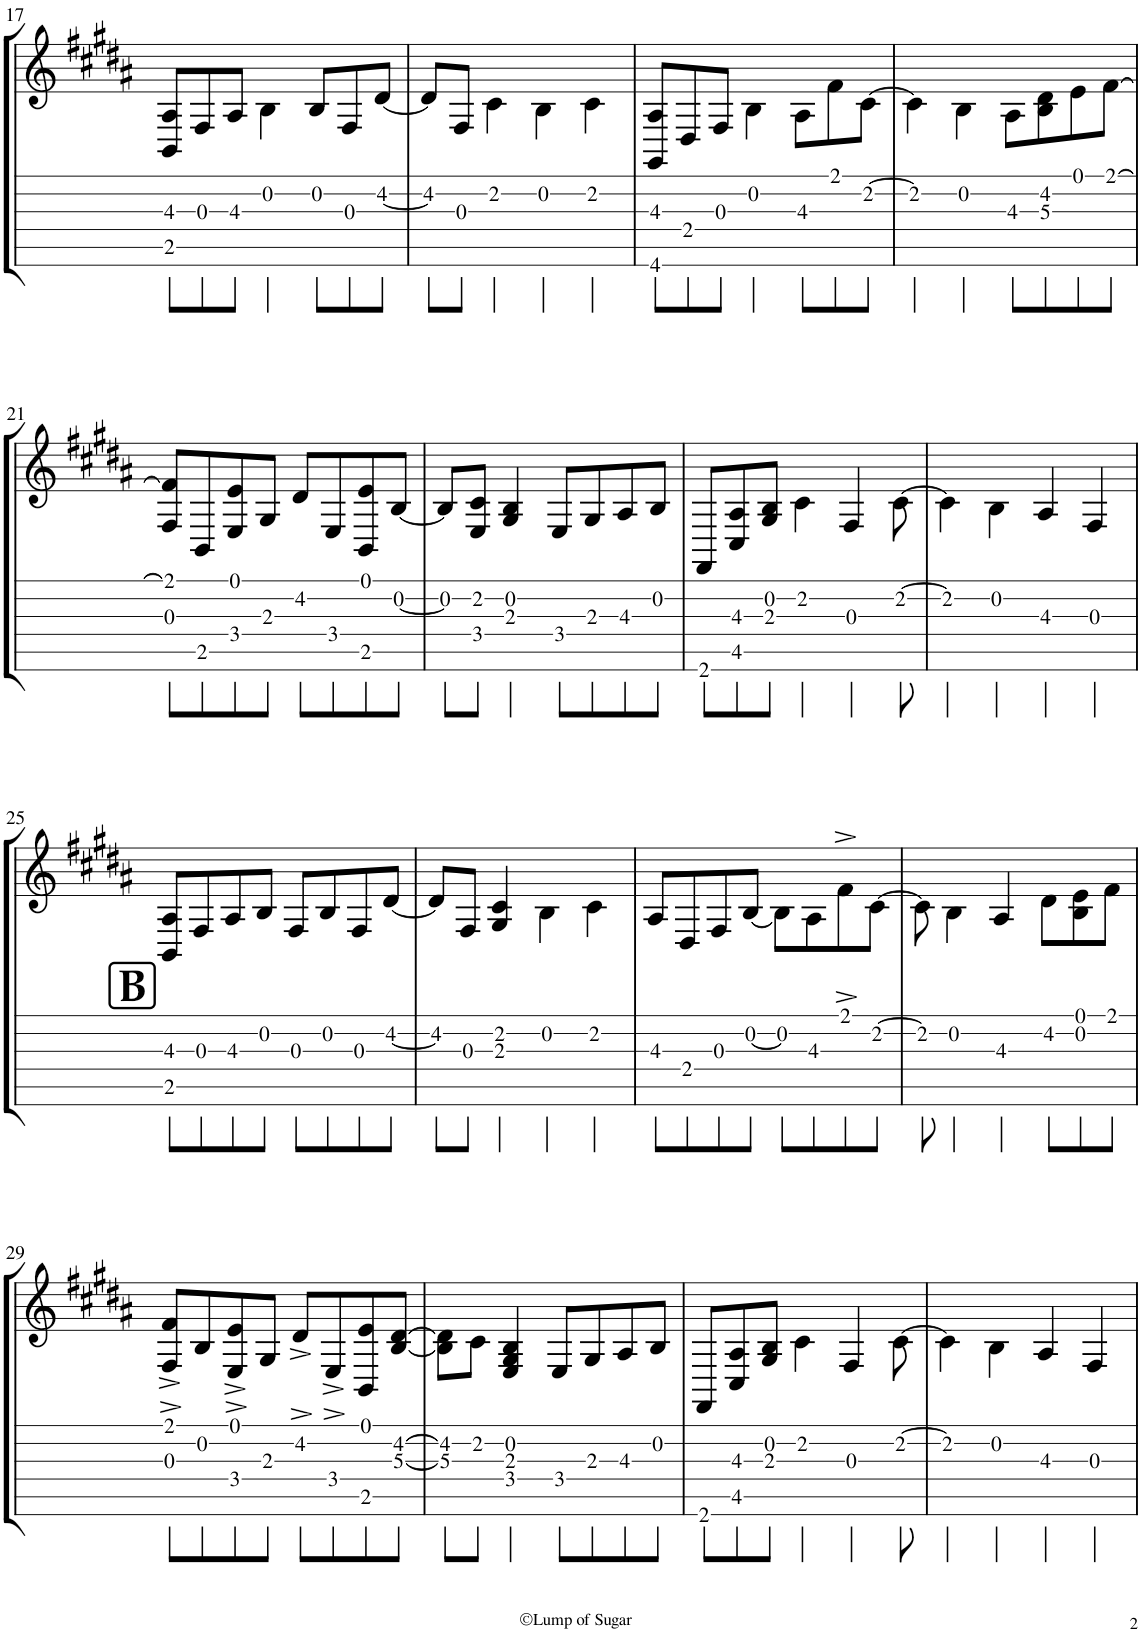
**kern	**kern
*part1	*part1
*staff2	*staff1
*I"Acoustic Guitar	*
*I'Ac Gtr	*
!!LO:PB:g=z
*	*clefG2
*k[f#c#g#d#a#]	*k[f#c#g#d#a#]
*B:	*B:
*M4/4	*M4/4
=17	=17
8BB\ 8A#\L	8BB/ 8A#/L
8F#\	8F#/
8A#\J	8A#/J
4B\	4B\
8B\L	8B/L
8F#\	8F#/
[<8d#\J	[<8d#/J
=18	=18
8d#\L]	8d#/L]
8F#\J	8F#/J
4c#\	4c#\
4B\	4B\
4c#\	4c#\
=19	=19
8GG#\ 8A#\L	8GG#/ 8A#/L
8D#\	8D#/
8F#\J	8F#/J
4B\	4B\
8A#\L	8A#\L
8f#\	8f#\
[>8c#\J	[>8c#\J
=20	=20
4c#\]	4c#\]
4B\	4B\
8A#\L	8A#\L
8B\ 8d#\	8B\ 8d#\
8e\	8e\
[>8f#\J	[>8f#\J
!!LO:LB:g=z
=21	=21
8F#\ 8f#\]L	8F#/ 8f#/]L
8BB\	8BB/
8E\ 8e\	8E/ 8e/
8G#\J	8G#/J
8d#\L	8d#/L
8E\	8E/
8BB\ 8e\	8BB/ 8e/
[<8B\J	[<8B/J
=22	=22
8B\L]	8B/L]
8E\ 8c#\J	8E/ 8c#/J
4G#\ 4B\	4G#/ 4B/
8E\L	8E/L
8G#\	8G#/
8A#\	8A#/
8B\J	8B/J
=23	=23
8FF#\L	8FF#/L
8C#\ 8A#\	8C#/ 8A#/
8G#\ 8B\J	8G#/ 8B/J
4c#\	4c#\
4F#\	4F#/
[>8c#\	[>8c#\
=24	=24
4c#\]	4c#\]
4B\	4B\
4A#\	4A#/
4F#\	4F#/
!!LO:LB:g=z
!!LO:REH:place=s1:b:B:cj:fs=18.7406:t=B
=25	=25
8BB\ 8A#\L	8BB/ 8A#/L
8F#\	8F#/
8A#\	8A#/
8B\J	8B/J
8F#\L	8F#/L
8B\	8B/
8F#\	8F#/
[<8d#\J	[<8d#/J
=26	=26
8d#\L]	8d#/L]
8F#\J	8F#/J
4G#\ 4c#\	4G#/ 4c#/
4B\	4B\
4c#\	4c#\
=27	=27
8A#\L	8A#/L
8D#\	8D#/
8F#\	8F#/
[<8B\J	[<8B/J
8B\L]	8B\L]
8A#\	8A#\
8f#^\	8f#^\
[>8c#\J	[>8c#\J
=28	=28
8c#\]	8c#\]
4B\	4B\
4A#\	4A#/
8d#\L	8d#\L
8B\ 8e\	8B\ 8e\
8f#\J	8f#\J
!!LO:LB:g=z
=29	=29
8F#\^ 8f#\^L	8F#/^ 8f#/^L
8B\	8B/
8E\^ 8e\^	8E/^ 8e/^
8G#\J	8G#/J
8d#^\L	8d#^/L
8E^\	8E^/
8BB\ 8e\	8BB/ 8e/
[<8B\ [>8d#\J	[<8B/ [>8d#/J
=30	=30
8B\] 8d#\]L	8B\] 8d#\]L
8c#\J	8c#\J
4E\ 4G#\ 4B\	4E/ 4G#/ 4B/
8E\L	8E/L
8G#\	8G#/
8A#\	8A#/
8B\J	8B/J
=31	=31
8FF#\L	8FF#/L
8C#\ 8A#\	8C#/ 8A#/
8G#\ 8B\J	8G#/ 8B/J
4c#\	4c#\
4F#\	4F#/
[>8c#\	[>8c#\
=32	=32
4c#\]	4c#\]
4B\	4B\
4A#\	4A#/
4F#\	4F#/
=	=
*-	*-
